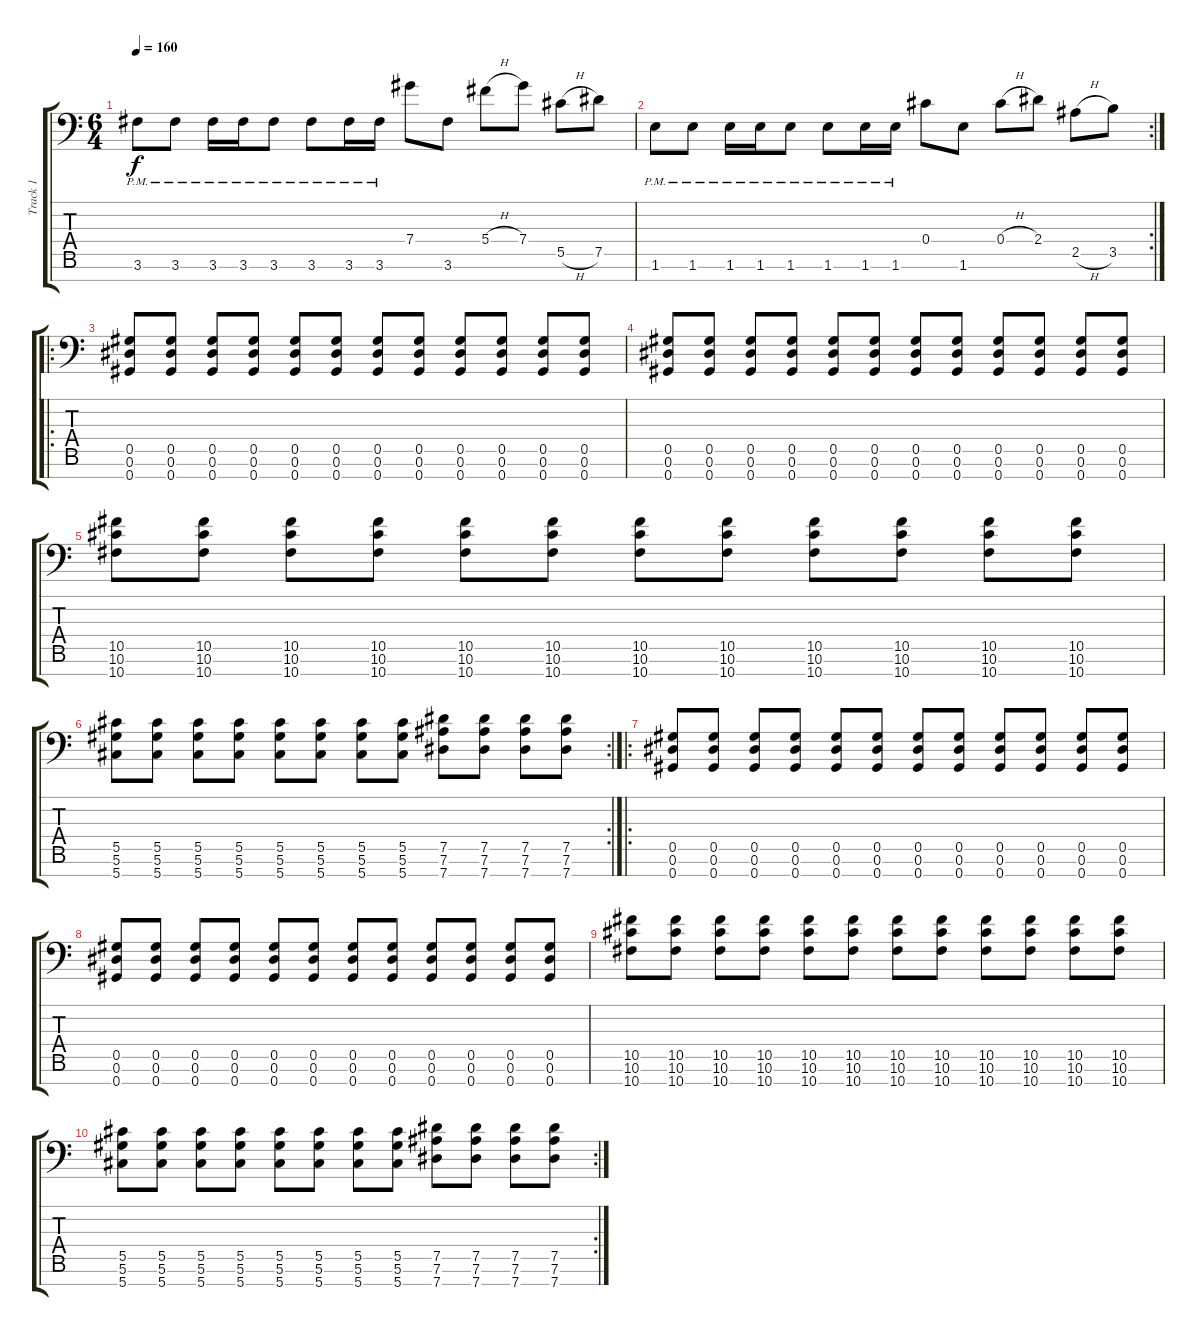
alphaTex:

\track ("Track 1" "Track 1") {instrument distortionguitar}
\staff {score tabs}
\tuning (Eb4 Bb3 Gb3 Db3 Ab2 Eb2 Ab1) {hide}
\ts (6 4)
\tempo 160
\clef f4
\ks c
3.6{pm}.8{dy f} 3.6{pm}.8 3.6{pm}.16 3.6{pm}.16 3.6{pm}.8 3.6{pm}.8 3.6{pm}.16 3.6{pm}.16 7.4.8 3.6.8 5.4{h}.8 7.4.8 5.5{h}.8 7.5.8 |
\rc 2
1.6{pm}.8 1.6{pm}.8 1.6{pm}.16 1.6{pm}.16 1.6{pm}.8 1.6{pm}.8 1.6{pm}.16 1.6{pm}.16 0.4.8 1.6.8 0.4{h}.8 2.4.8 2.5{h}.8 3.5.8 |
\ro
(0.5 0.6 0.7).8 (0.5 0.6 0.7).8 (0.5 0.6 0.7).8 (0.5 0.6 0.7).8 (0.5 0.6 0.7).8 (0.5 0.6 0.7).8 (0.5 0.6 0.7).8 (0.5 0.6 0.7).8 (0.5 0.6 0.7).8 (0.5 0.6 0.7).8 (0.5 0.6 0.7).8 (0.5 0.6 0.7).8 |
(0.5 0.6 0.7).8 (0.5 0.6 0.7).8 (0.5 0.6 0.7).8 (0.5 0.6 0.7).8 (0.5 0.6 0.7).8 (0.5 0.6 0.7).8 (0.5 0.6 0.7).8 (0.5 0.6 0.7).8 (0.5 0.6 0.7).8 (0.5 0.6 0.7).8 (0.5 0.6 0.7).8 (0.5 0.6 0.7).8 |
(10.5 10.6 10.7).8 (10.5 10.6 10.7).8 (10.5 10.6 10.7).8 (10.5 10.6 10.7).8 (10.5 10.6 10.7).8 (10.5 10.6 10.7).8 (10.5 10.6 10.7).8 (10.5 10.6 10.7).8 (10.5 10.6 10.7).8 (10.5 10.6 10.7).8 (10.5 10.6 10.7).8 (10.5 10.6 10.7).8 |
\rc 2
(5.5 5.6 5.7).8 (5.5 5.6 5.7).8 (5.5 5.6 5.7).8 (5.5 5.6 5.7).8 (5.5 5.6 5.7).8 (5.5 5.6 5.7).8 (5.5 5.6 5.7).8 (5.5 5.6 5.7).8 (7.5 7.6 7.7).8 (7.5 7.6 7.7).8 (7.5 7.6 7.7).8 (7.5 7.6 7.7).8 |
\ro
(0.5 0.6 0.7).8 (0.5 0.6 0.7).8 (0.5 0.6 0.7).8 (0.5 0.6 0.7).8 (0.5 0.6 0.7).8 (0.5 0.6 0.7).8 (0.5 0.6 0.7).8 (0.5 0.6 0.7).8 (0.5 0.6 0.7).8 (0.5 0.6 0.7).8 (0.5 0.6 0.7).8 (0.5 0.6 0.7).8 |
(0.5 0.6 0.7).8 (0.5 0.6 0.7).8 (0.5 0.6 0.7).8 (0.5 0.6 0.7).8 (0.5 0.6 0.7).8 (0.5 0.6 0.7).8 (0.5 0.6 0.7).8 (0.5 0.6 0.7).8 (0.5 0.6 0.7).8 (0.5 0.6 0.7).8 (0.5 0.6 0.7).8 (0.5 0.6 0.7).8 |
(10.5 10.6 10.7).8 (10.5 10.6 10.7).8 (10.5 10.6 10.7).8 (10.5 10.6 10.7).8 (10.5 10.6 10.7).8 (10.5 10.6 10.7).8 (10.5 10.6 10.7).8 (10.5 10.6 10.7).8 (10.5 10.6 10.7).8 (10.5 10.6 10.7).8 (10.5 10.6 10.7).8 (10.5 10.6 10.7).8 |
\rc 2
(5.5 5.6 5.7).8 (5.5 5.6 5.7).8 (5.5 5.6 5.7).8 (5.5 5.6 5.7).8 (5.5 5.6 5.7).8 (5.5 5.6 5.7).8 (5.5 5.6 5.7).8 (5.5 5.6 5.7).8 (7.5 7.6 7.7).8 (7.5 7.6 7.7).8 (7.5 7.6 7.7).8 (7.5 7.6 7.7).8
